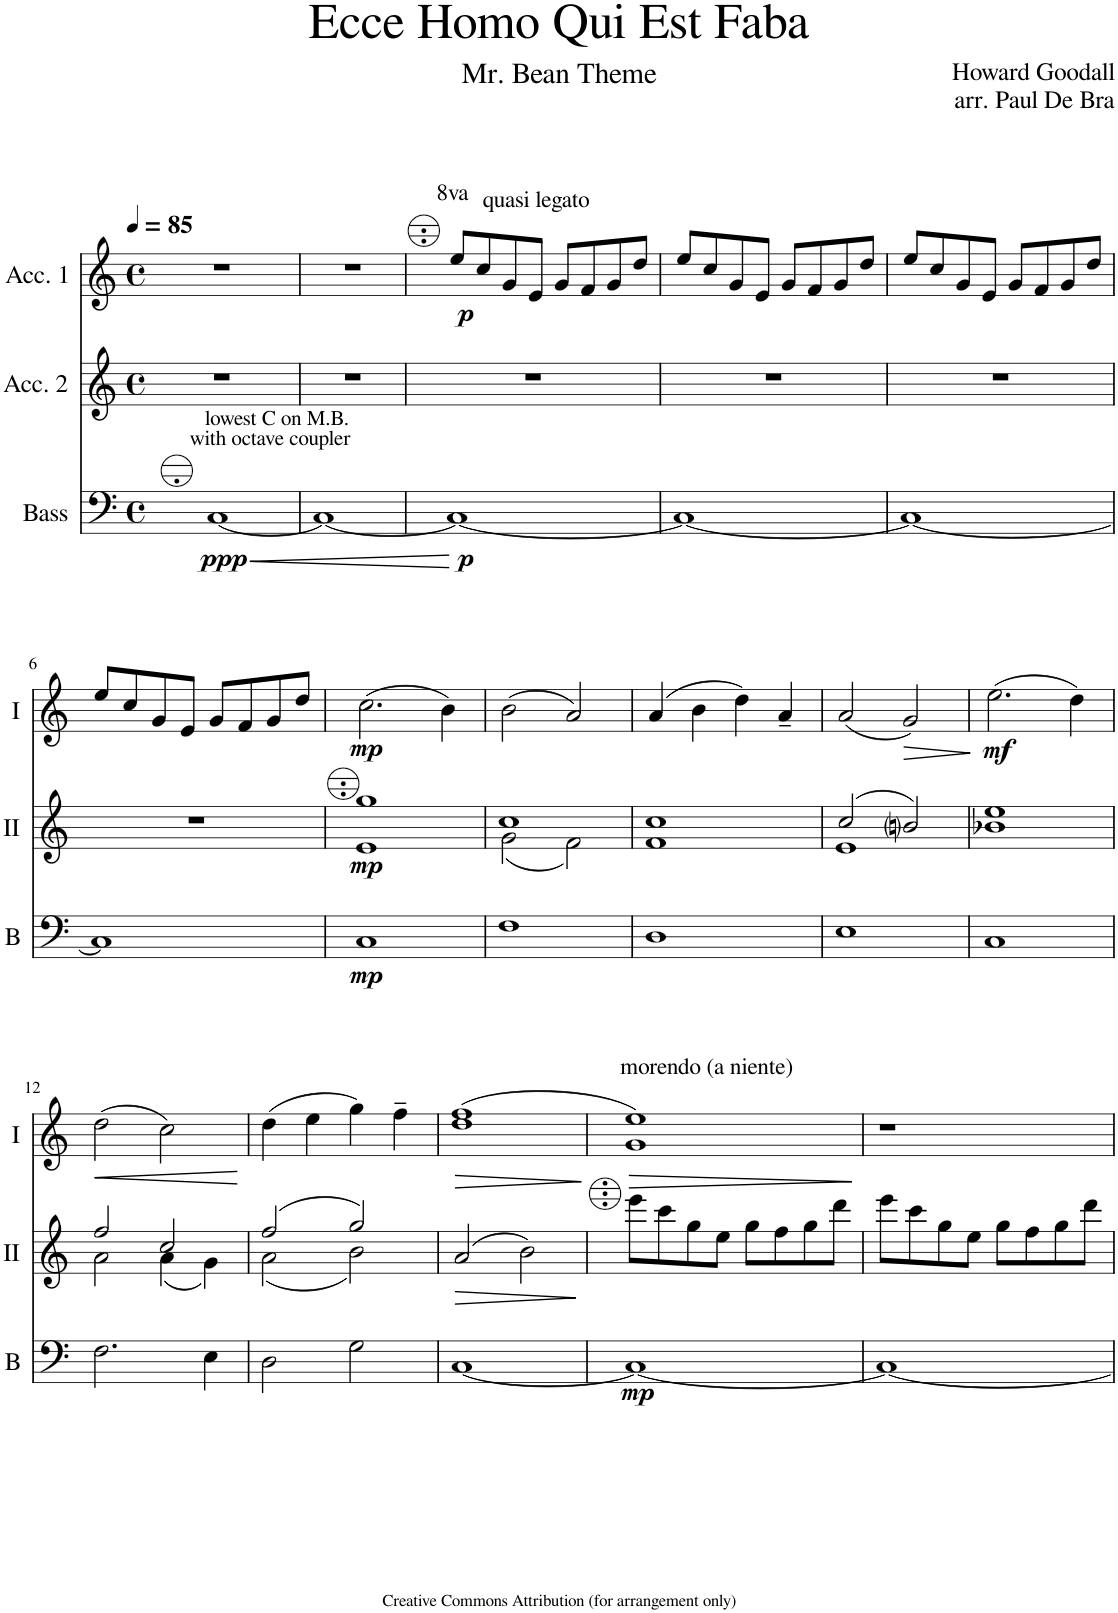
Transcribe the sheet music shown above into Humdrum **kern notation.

**kern	**dynam	**kern	**dynam	**kern	**dynam
*part3	*part3	*part2	*part2	*part1	*part1
*staff3	*staff3	*staff2	*staff2	*staff1	*staff1
*I"Bass	*	*I"Acc. 2	*	*I"Acc. 1	*
*I'B	*	*	*	*	*
*clefF4	*	*clefG2	*	*clefG2	*
*Trd7c12	*	*Trd7c12	*	*	*
*k[]	*	*k[]	*	*k[]	*
*M4/4	*	*M4/4	*	*M4/4	*
*met(c)	*	*met(c)	*	*met(c)	*
*MM85	*	*MM85	*	*MM85	*
=1	=1	=1	=1	=1	=1
!LO:TX:a:t=with octave coupler	!	!	!	!	!
!LO:TX:a:t=lowest C on M.B.	!	!	!	!	!
!	!LO:HP:b	!	!	!	!
!	!LO:DY:n=1:b	!	!	!	!
[1C	< ppp	1r	.	1r	.
=2	=2	=2	=2	=2	=2
1C_	.	1r	.	1r	.
.	[	.	.	.	.
=3	=3	=3	=3	=3	=3
!	!	!	!	!LO:TX:a:t=quasi legato	!
!	!	!	!	!LO:TX:a:t=8va	!
!	!LO:DY:b	!	!	!	!LO:DY:b
1C_	p	1r	.	8ee/L	p
.	.	.	.	8cc/	.
.	.	.	.	8g/	.
.	.	.	.	8e/J	.
.	.	.	.	8g/L	.
.	.	.	.	8f/	.
.	.	.	.	8g/	.
.	.	.	.	8dd/J	.
=4	=4	=4	=4	=4	=4
1C_	.	1r	.	8ee/L	.
.	.	.	.	8cc/	.
.	.	.	.	8g/	.
.	.	.	.	8e/J	.
.	.	.	.	8g/L	.
.	.	.	.	8f/	.
.	.	.	.	8g/	.
.	.	.	.	8dd/J	.
=5	=5	=5	=5	=5	=5
1C_	.	1r	.	8ee/L	.
.	.	.	.	8cc/	.
.	.	.	.	8g/	.
.	.	.	.	8e/J	.
.	.	.	.	8g/L	.
.	.	.	.	8f/	.
.	.	.	.	8g/	.
.	.	.	.	8dd/J	.
!!LO:LB:g=z
=6	=6	=6	=6	=6	=6
1C]	.	1r	.	8ee/L	.
.	.	.	.	8cc/	.
.	.	.	.	8g/	.
.	.	.	.	8e/J	.
.	.	.	.	8g/L	.
.	.	.	.	8f/	.
.	.	.	.	8g/	.
.	.	.	.	8dd/J	.
=7	=7	=7	=7	=7	=7
*	*	*^	*	*	*
!	!LO:DY:b	!	!	!LO:DY:b	!	!LO:DY:b
1C	mp	1gg	1e	mp	(2.cc\	mp
.	.	.	.	.	4b\)	.
=8	=8	=8	=8	=8	=8	=8
1F	.	1cc	(2g\	.	(2b\	.
.	.	.	2f\)	.	2a/)	.
=9	=9	=9	=9	=9	=9	=9
1D	.	1cc	1f	.	(4a/	.
.	.	.	.	.	4b\	.
.	.	.	.	.	4dd\)	.
.	.	.	.	.	4a~/	.
=10	=10	=10	=10	=10	=10	=10
1E	.	(2cc/	1e	.	(2a/	.
!	!	!	!	!	!	!LO:HP:b
.	.	2bni/)	.	.	2g/)	>
*	*	*v	*v	*	*	*
.	.	.	.	.	]
=11	=11	=11	=11	=11	=11
*	*	*^	*	*	*
!	!	!	!	!	!	!LO:DY:b
1C	.	1b-X	1ee	.	(2.ee\	mf
.	.	.	.	.	4dd\)	.
!!LO:LB:g=z
=12	=12	=12	=12	=12	=12	=12
!	!	!	!	!	!	!LO:HP:b
2.F\	.	2ff/	2a\	.	(2dd\	<
.	.	2cc/	(4a\	.	2cc\)	.
4E\	.	.	4g\)	.	.	.
*	*	*v	*v	*	*	*
.	.	.	.	.	[
=13	=13	=13	=13	=13	=13
*	*	*^	*	*	*
2D\	.	(2ff/	(2a\	.	(4dd\	.
.	.	.	.	.	4ee\	.
2G\	.	2gg/)	2b\)	.	4gg\)	.
.	.	.	.	.	4ff~\	.
*	*	*v	*v	*	*	*
=14	=14	=14	=14	=14	=14
!	!	!	!LO:HP:b	!	!LO:HP:b
[1C	.	(2a/	>	(1dd 1ff	>
.	.	2b\)	.	.	.
.	.	.	]	.	]
=15	=15	=15	=15	=15	=15
!	!	!	!	!LO:TX:a:t=morendo (a niente)	!
!	!LO:DY:b	!	!	!	!LO:HP:b
1C_	mp	8eee\L	.	1g 1ee)	>
.	.	8ccc\	.	.	.
.	.	8gg\	.	.	.
.	.	8ee\J	.	.	.
.	.	8gg\L	.	.	.
.	.	8ff\	.	.	.
.	.	8gg\	.	.	.
.	.	8ddd\J	.	.	.
.	.	.	.	.	]
=16	=16	=16	=16	=16	=16
1C_	.	8eee\L	.	1r	.
.	.	8ccc\	.	.	.
.	.	8gg\	.	.	.
.	.	8ee\J	.	.	.
.	.	8gg\L	.	.	.
.	.	8ff\	.	.	.
.	.	8gg\	.	.	.
.	.	8ddd\J	.	.	.
=	=	=	=	=	=
*-	*-	*-	*-	*-	*-
